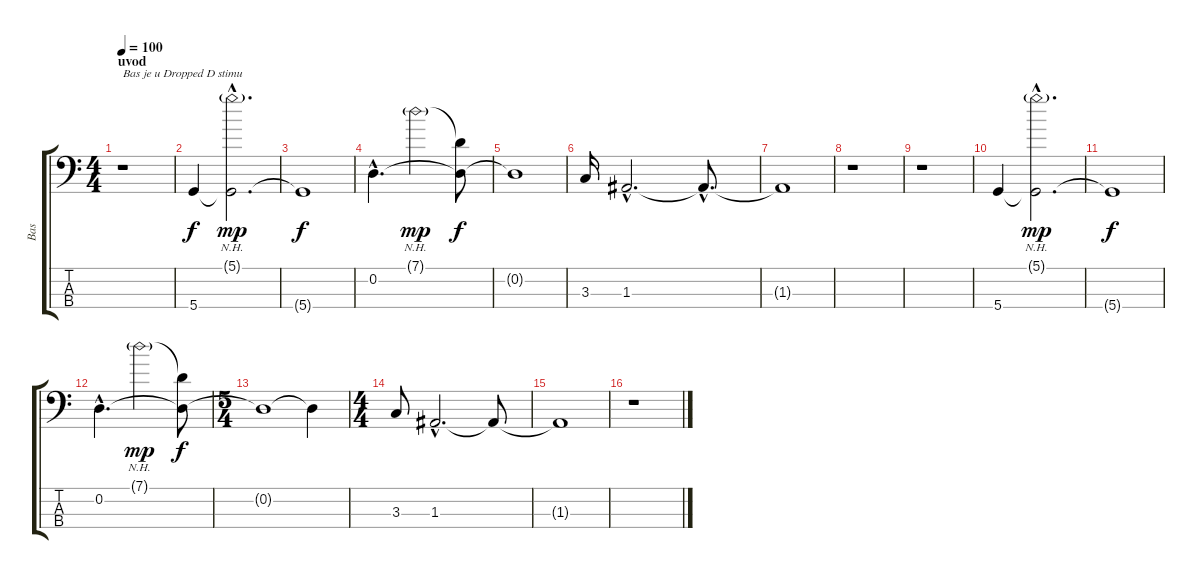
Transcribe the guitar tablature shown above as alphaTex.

\track ("Bas" "Bas") {instrument fretlessbass}
\staff {score tabs}
\tuning (G2 D2 A1 D1) {hide}
\ts (4 4)
\section ("" "uvod")
\tempo 100
\clef f4
\ks c
r.1{txt "Bas je u Dropped D stimu" dy f instrument fretlessbass} |
5.4.4 (5.1{nh g hac} 5.4{hac t}).2{d dy mp} |
5.4{t}.1{dy f} |
0.2{hac}.4{d} 7.1{nh g}.2{dy mp} (7.1{t} 0.2{t}).8{dy f} |
0.2{t}.1 |
3.3.16 1.3{hac}.2{d} 1.3{hac t}.8{d} |
1.3{t}.1 |
r.1 |
r.1 |
5.4.4 (5.1{nh g hac} 5.4{hac t}).2{d dy mp} |
5.4{t}.1{dy f} |
0.2{hac}.4{d} 7.1{nh g}.2{dy mp} (7.1{t} 0.2{t}).8{dy f} |
\ts (5 4)
0.2{t}.1 0.2{t}.4 |
\ts (4 4)
3.3.8 1.3{hac}.2{d} 1.3{t}.8 |
1.3{t}.1 |
r.1
